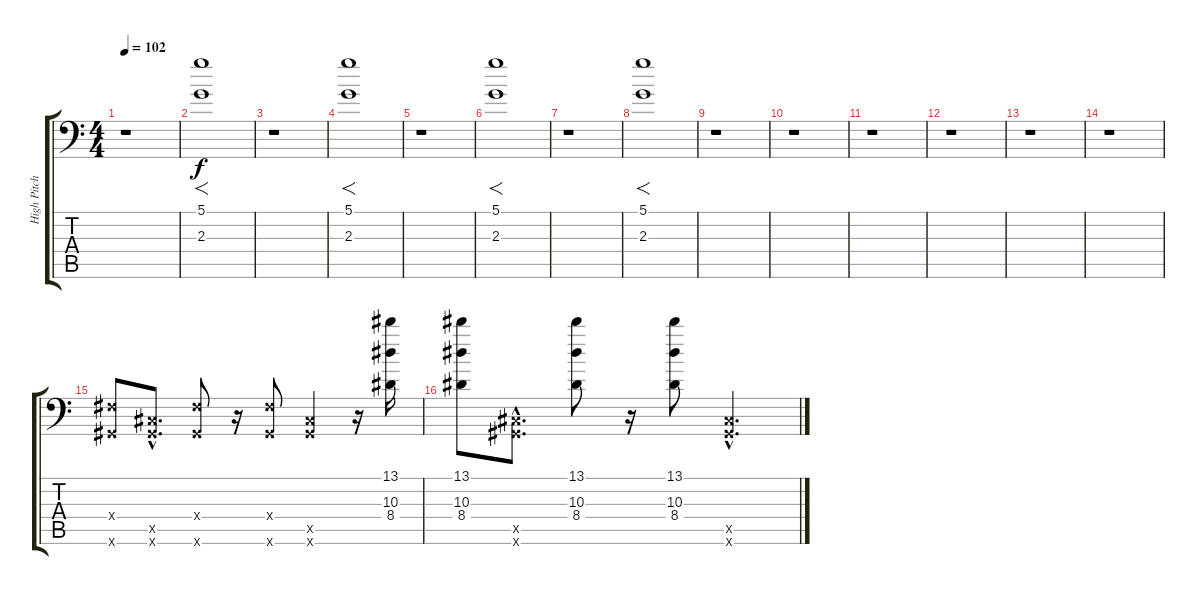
\track ("High Pitched Effects" "High Pitch") {instrument distortionguitar}
\staff {score tabs}
\tuning (D4 A3 F3 G2 D2 A1) {hide}
\ts (4 4)
\tempo 102
\clef f4
\ks c
r.1{dy f} |
(5.1 2.3).1{f} |
r.1 |
(5.1 2.3).1{f} |
r.1 |
(5.1 2.3).1{f} |
r.1 |
(5.1 2.3).1{f} |
r.1 |
r.1 |
r.1 |
r.1 |
r.1 |
r.1 |
(-1.4{x} -1.6{x}).8 (-1.5{hac x} -1.6{hac x}).8{d} (-1.4{x} -1.6{x}).8 r.16 (-1.4{x} -1.6{x}).8 (-1.5{x} -1.6{x}).4 r.16 (13.1 10.3 8.4).16 |
(13.1 10.3 8.4).8 (-1.5{hac x} -1.6{hac x}).8{d} (13.1 10.3 8.4).8 r.16 (13.1 10.3 8.4).8 (-1.5{hac x} -1.6{hac x}).4{d}
